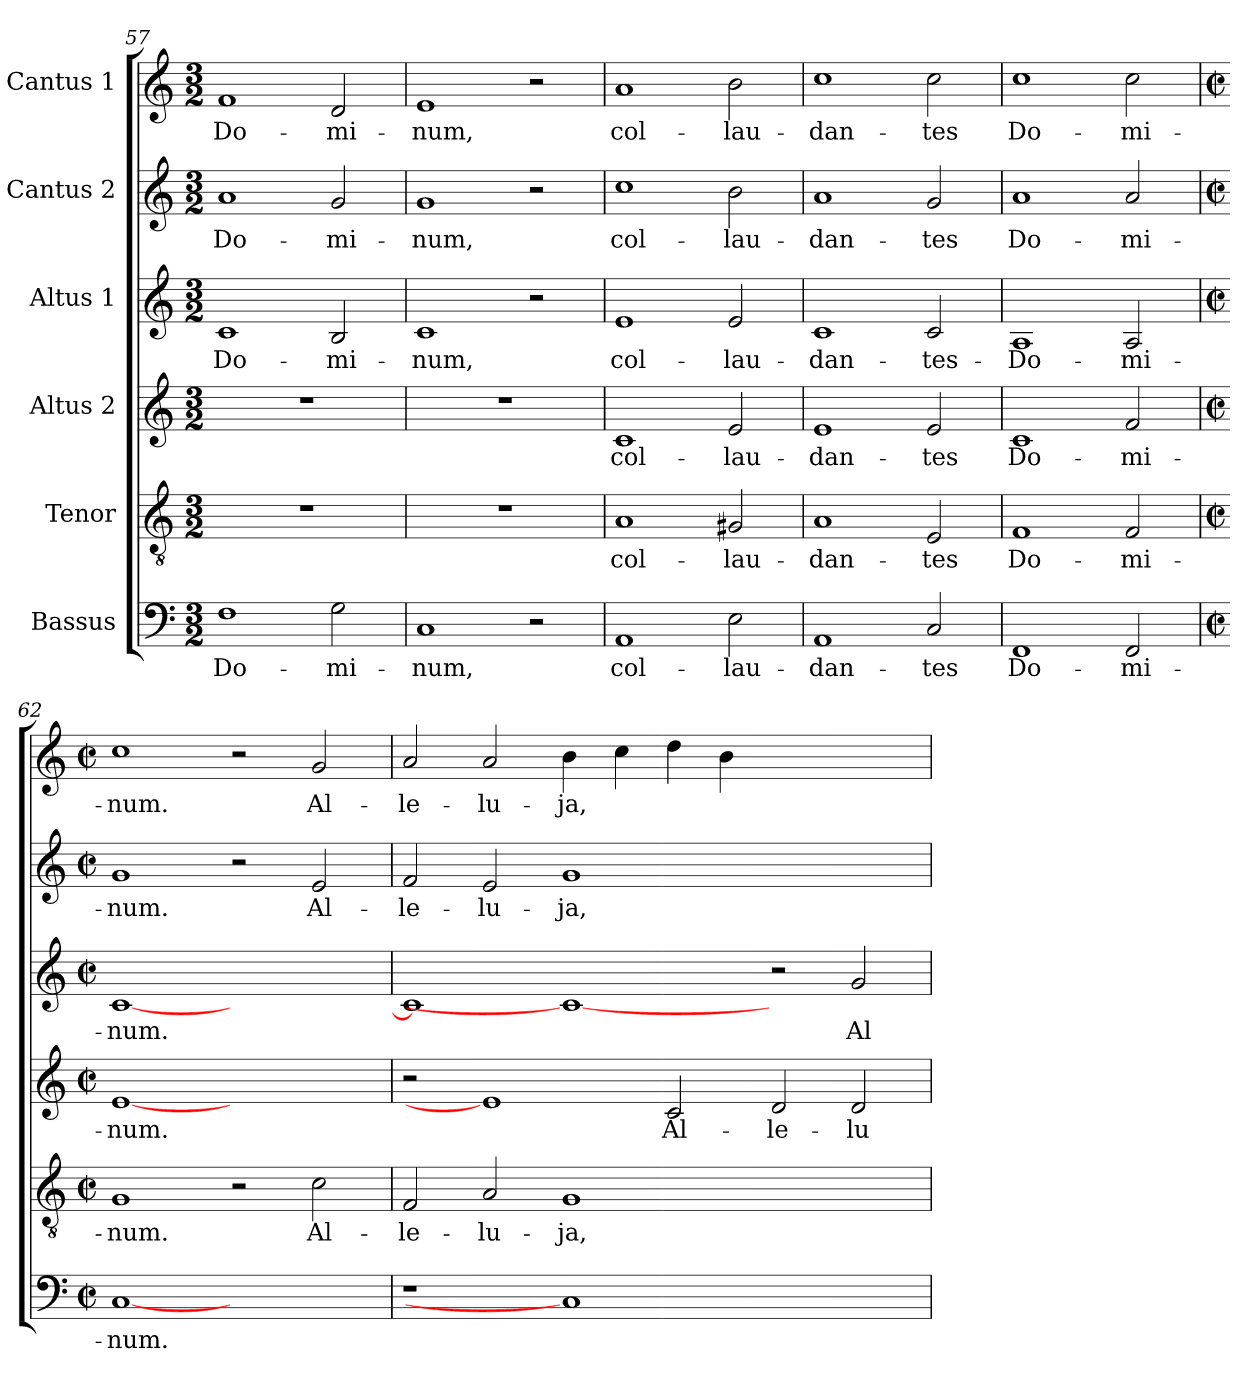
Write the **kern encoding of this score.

**kern	**text	**kern	**text	**kern	**text	**kern	**text	**kern	**text	**kern	**text
*part6	*part6	*part5	*part5	*part4	*part4	*part3	*part3	*part2	*part2	*part1	*part1
*staff6	*staff6	*staff5	*staff5	*staff4	*staff4	*staff3	*staff3	*staff2	*staff2	*staff1	*staff1
*I"Bassus	*	*I"Tenor	*	*I"Altus 2	*	*I"Altus 1	*	*I"Cantus 2	*	*I"Cantus 1	*
*clefF4	*	*clefGv2	*	*clefG2	*	*clefG2	*	*clefG2	*	*clefG2	*
*k[]	*	*k[]	*	*k[]	*	*k[]	*	*k[]	*	*k[]	*
*a:	*	*a:	*	*a:	*	*a:	*	*a:	*	*a:	*
*M3/2	*	*M3/2	*	*M3/2	*	*M3/2	*	*M3/2	*	*M3/2	*
=57	=57	=57	=57	=57	=57	=57	=57	=57	=57	=57	=57
1F	Do-	1.r	.	1.r	.	1c	-Do-	1a	Do-	1f	Do-
2G\	-mi-	.	.	.	.	2B/	-mi-	2g/	-mi-	2d/	-mi-
=58	=58	=58	=58	=58	=58	=58	=58	=58	=58	=58	=58
1C	-num,	1.r	.	1.r	.	1c	-num,	1g	-num,	1e	-num,
2r	.	.	.	.	.	2r	.	2r	.	2r	.
=59	=59	=59	=59	=59	=59	=59	=59	=59	=59	=59	=59
1AA	col-	1A	col-	1c	col-	1e	col-	1cc	col-	1a	col-
2E\	-lau-	2G#X/	-lau-	2e/	-lau-	2e/	-lau-	2b\	-lau-	2b\	-lau-
=60	=60	=60	=60	=60	=60	=60	=60	=60	=60	=60	=60
1AA	-dan-	1A	-dan-	1e	-dan-	1c	-dan-	1a	-dan-	1cc	-dan-
2C/	-tes	2E/	-tes	2e/	-tes	2c/	-tes-	2g/	-tes	2cc\	-tes
=61	=61	=61	=61	=61	=61	=61	=61	=61	=61	=61	=61
1FF	Do-	1F	Do-	1c	Do-	1A	-Do-	1a	Do-	1cc	Do-
2FF/	-mi-	2F/	-mi-	2f/	-mi-	2A/	-mi-	2a/	-mi-	2cc\	-mi-
!!LO:LB:g=z
=62	=62	=62	=62	=62	=62	=62	=62	=62	=62	=62	=62
*M2/2	*	*M2/2	*	*M2/2	*	*M2/2	*	*M2/2	*	*M2/2	*
*met(c|)	*	*met(c|)	*	*met(c|)	*	*met(c|)	*	*met(c|)	*	*met(c|)	*
[1C	-num.	1G	-num.	[1e	-num.	[1c	-num.	1g	-num.	1cc	-num.
1ryy	.	2r	.	1ryy	.	1ryy	.	2r	.	2r	.
.	.	2c\	Al-	.	.	.	.	2e/	Al-	2g/	Al-
=63	=63	=63	=63	=63	=63	=63	=63	=63	=63	=63	=63
1r	.	2F/	-le-	2r	.	1c]	.	2f/	-le-	2a/	-le-
.	.	2A/	-lu-	1e]	.	.	.	2e/	-lu-	2a/	-lu-
1C]	.	1G	-ja,	.	.	1c_	.	1g	-ja,	4b\	-ja,
.	.	.	.	.	.	.	.	.	.	4cc\	.
.	.	.	.	2c/	Al-	.	.	.	.	4dd\	.
.	.	.	.	.	.	.	.	.	.	4b\	.
1ryy	.	1ryy	.	2d/	-le-	2r	.	1ryy	.	1ryy	.
.	.	.	.	2d/	-lu-	2g/	Al-	.	.	.	.
=	=	=	=	=	=	=	=	=	=	=	=
*-	*-	*-	*-	*-	*-	*-	*-	*-	*-	*-	*-
